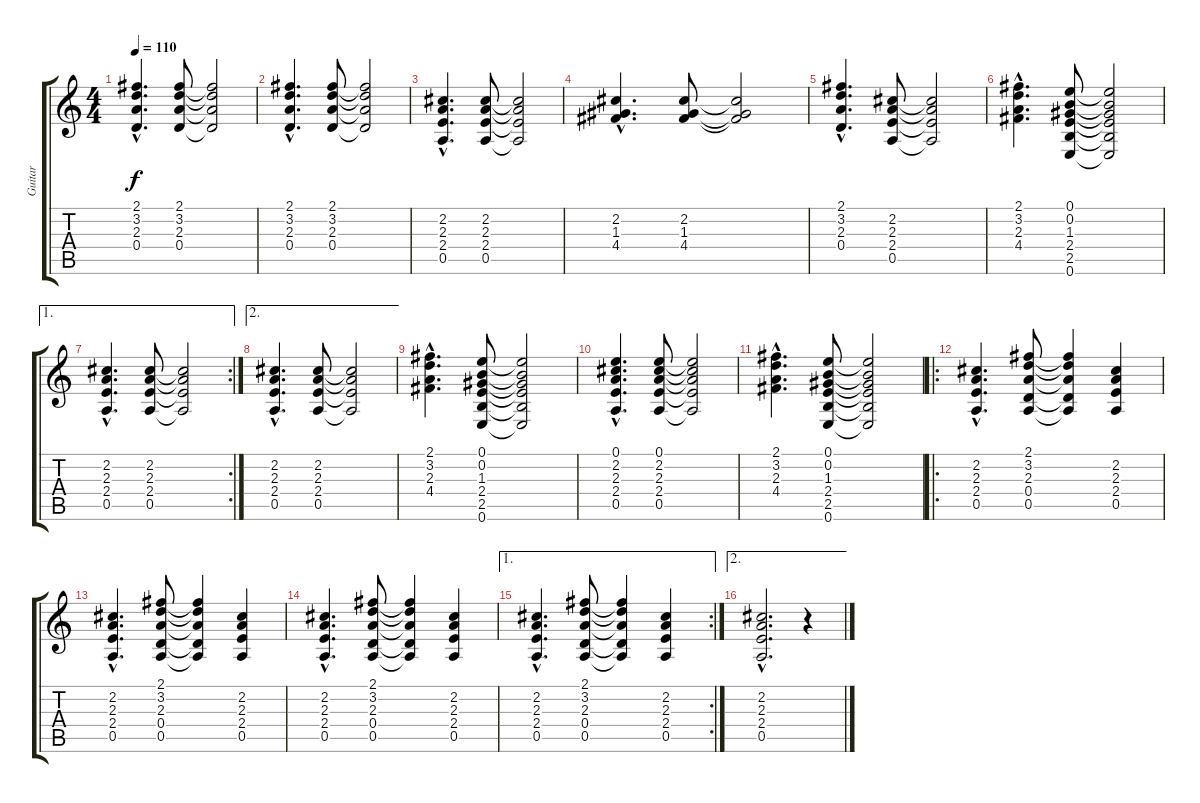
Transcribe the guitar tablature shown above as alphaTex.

\track ("Guitar" "Guitar") {instrument electricguitarclean}
\staff {score tabs}
\tuning (E4 B3 G3 D3 A2 E2) {hide}
\ts (4 4)
\tempo 110
\clef g2
\ks c
(2.1{hac} 3.2{hac} 2.3{hac} 0.4{hac}).4{d dy f} (2.1 3.2 2.3 0.4).8 (2.1{t} 3.2{t} 2.3{t} 0.4{t}).2 |
(2.1{hac} 3.2{hac} 2.3{hac} 0.4{hac}).4{d} (2.1 3.2 2.3 0.4).8 (2.1{t} 3.2{t} 2.3{t} 0.4{t}).2 |
(2.2{hac} 2.3{hac} 2.4{hac} 0.5{hac}).4{d} (2.2 2.3 2.4 0.5).8 (2.2{t} 2.3{t} 2.4{t} 0.5{t}).2 |
(2.2{hac} 1.3{hac} 4.4{hac}).4{d} (2.2 1.3 4.4).8 (2.2{t} 1.3{t} 4.4{t}).2 |
(2.1{hac} 3.2{hac} 2.3{hac} 0.4{hac}).4{d} (2.2 2.3 2.4 0.5).8 (2.2{t} 2.3{t} 2.4{t} 0.5{t}).2 |
(2.1{hac} 3.2{hac} 2.3{hac} 4.4{hac}).4{d} (0.1 0.2 1.3 2.4 2.5 0.6).8 (0.1{t} 0.2{t} 1.3{t} 2.4{t} 2.5{t} 0.6{t}).2 |
\ae 1
\rc 2
(2.2{hac} 2.3{hac} 2.4{hac} 0.5{hac}).4{d} (2.2 2.3 2.4 0.5).8 (2.2{t} 2.3{t} 2.4{t} 0.5{t}).2 |
\ae 2
(2.2{hac} 2.3{hac} 2.4{hac} 0.5{hac}).4{d} (2.2 2.3 2.4 0.5).8 (2.2{t} 2.3{t} 2.4{t} 0.5{t}).2 |
(2.1{hac} 3.2{hac} 2.3{hac} 4.4{hac}).4{d} (0.1 0.2 1.3 2.4 2.5 0.6).8 (0.1{t} 0.2{t} 1.3{t} 2.4{t} 2.5{t} 0.6{t}).2 |
(0.1{hac} 2.2{hac} 2.3{hac} 2.4{hac} 0.5{hac}).4{d} (0.1 2.2 2.3 2.4 0.5).8 (0.1{t} 2.2{t} 2.3{t} 2.4{t} 0.5{t}).2 |
(2.1{hac} 3.2{hac} 2.3{hac} 4.4{hac}).4{d} (0.1 0.2 1.3 2.4 2.5 0.6).8 (0.1{t} 0.2{t} 1.3{t} 2.4{t} 2.5{t} 0.6{t}).2 |
\ro
(2.2{hac} 2.3{hac} 2.4{hac} 0.5{hac}).4{d} (2.1 3.2 2.3 0.4 0.5).8 (2.1{t} 3.2{t} 2.3{t} 0.4{t} 0.5{t}).4 (2.2 2.3 2.4 0.5).4 |
(2.2{hac} 2.3{hac} 2.4{hac} 0.5{hac}).4{d} (2.1 3.2 2.3 0.4 0.5).8 (2.1{t} 3.2{t} 2.3{t} 0.4{t} 0.5{t}).4 (2.2 2.3 2.4 0.5).4 |
(2.2{hac} 2.3{hac} 2.4{hac} 0.5{hac}).4{d} (2.1 3.2 2.3 0.4 0.5).8 (2.1{t} 3.2{t} 2.3{t} 0.4{t} 0.5{t}).4 (2.2 2.3 2.4 0.5).4 |
\ae 1
\rc 2
(2.2{hac} 2.3{hac} 2.4{hac} 0.5{hac}).4{d} (2.1 3.2 2.3 0.4 0.5).8 (2.1{t} 3.2{t} 2.3{t} 0.4{t} 0.5{t}).4 (2.2 2.3 2.4 0.5).4 |
\ae 2
(2.2{hac} 2.3{hac} 2.4{hac} 0.5{hac}).2{d} r.4
